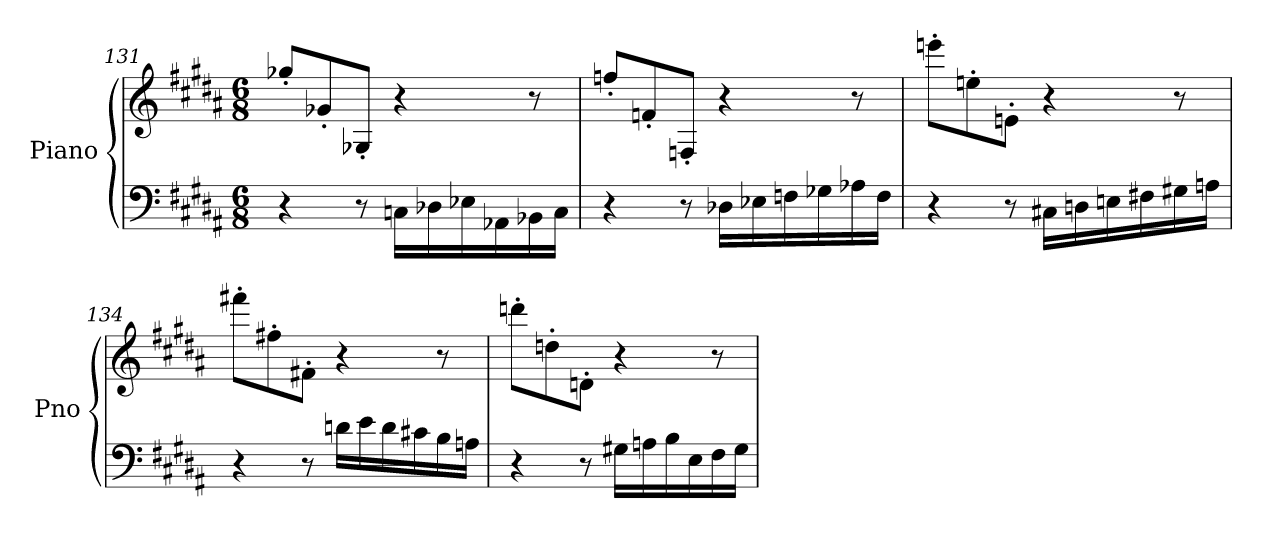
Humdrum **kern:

**kern	**kern
*part1	*part1
*staff2	*staff1
*I"Piano	*
*I'Pno	*
*clefF4	*clefG2
*k[f#c#g#d#a#]	*k[f#c#g#d#a#]
*M6/8	*M6/8
=131	=131
4r	8gg-X'/L
.	8g-X'/
8r	8G-X'/J
16Cn\LL	4r
16D-X\	.
16E-X\	.
16AA-X\	.
16BB-X\	8r
16C\JJ	.
!!LO:LB:g=z
=132	=132
4r	8ffn'/L
.	8fn'/
8r	8Fn'/J
16D-X\LL	4r
16E-X\	.
16Fn\	.
16G-X\	.
16A-X\	8r
16F\JJ	.
=133	=133
4r	8eeen'\L
.	8een'\
8r	8en'\J
16C#X\LL	4r
16Dn\	.
16En\	.
16F#X\	.
16G#X\	8r
16An\JJ	.
=134	=134
4r	8fff#X'\L
.	8ff#X'\
8r	8f#X'\J
16dn\LL	4r
16e\	.
16d\	.
16c#X\	.
16B\	8r
16An\JJ	.
!!LO:LB:g=z
=135	=135
4r	8dddn'\L
.	8ddn'\
8r	8dn'\J
16G#X\LL	4r
16An\	.
16B\	.
16E\	.
16F#\	8r
16G#\JJ	.
=	=
*-	*-
